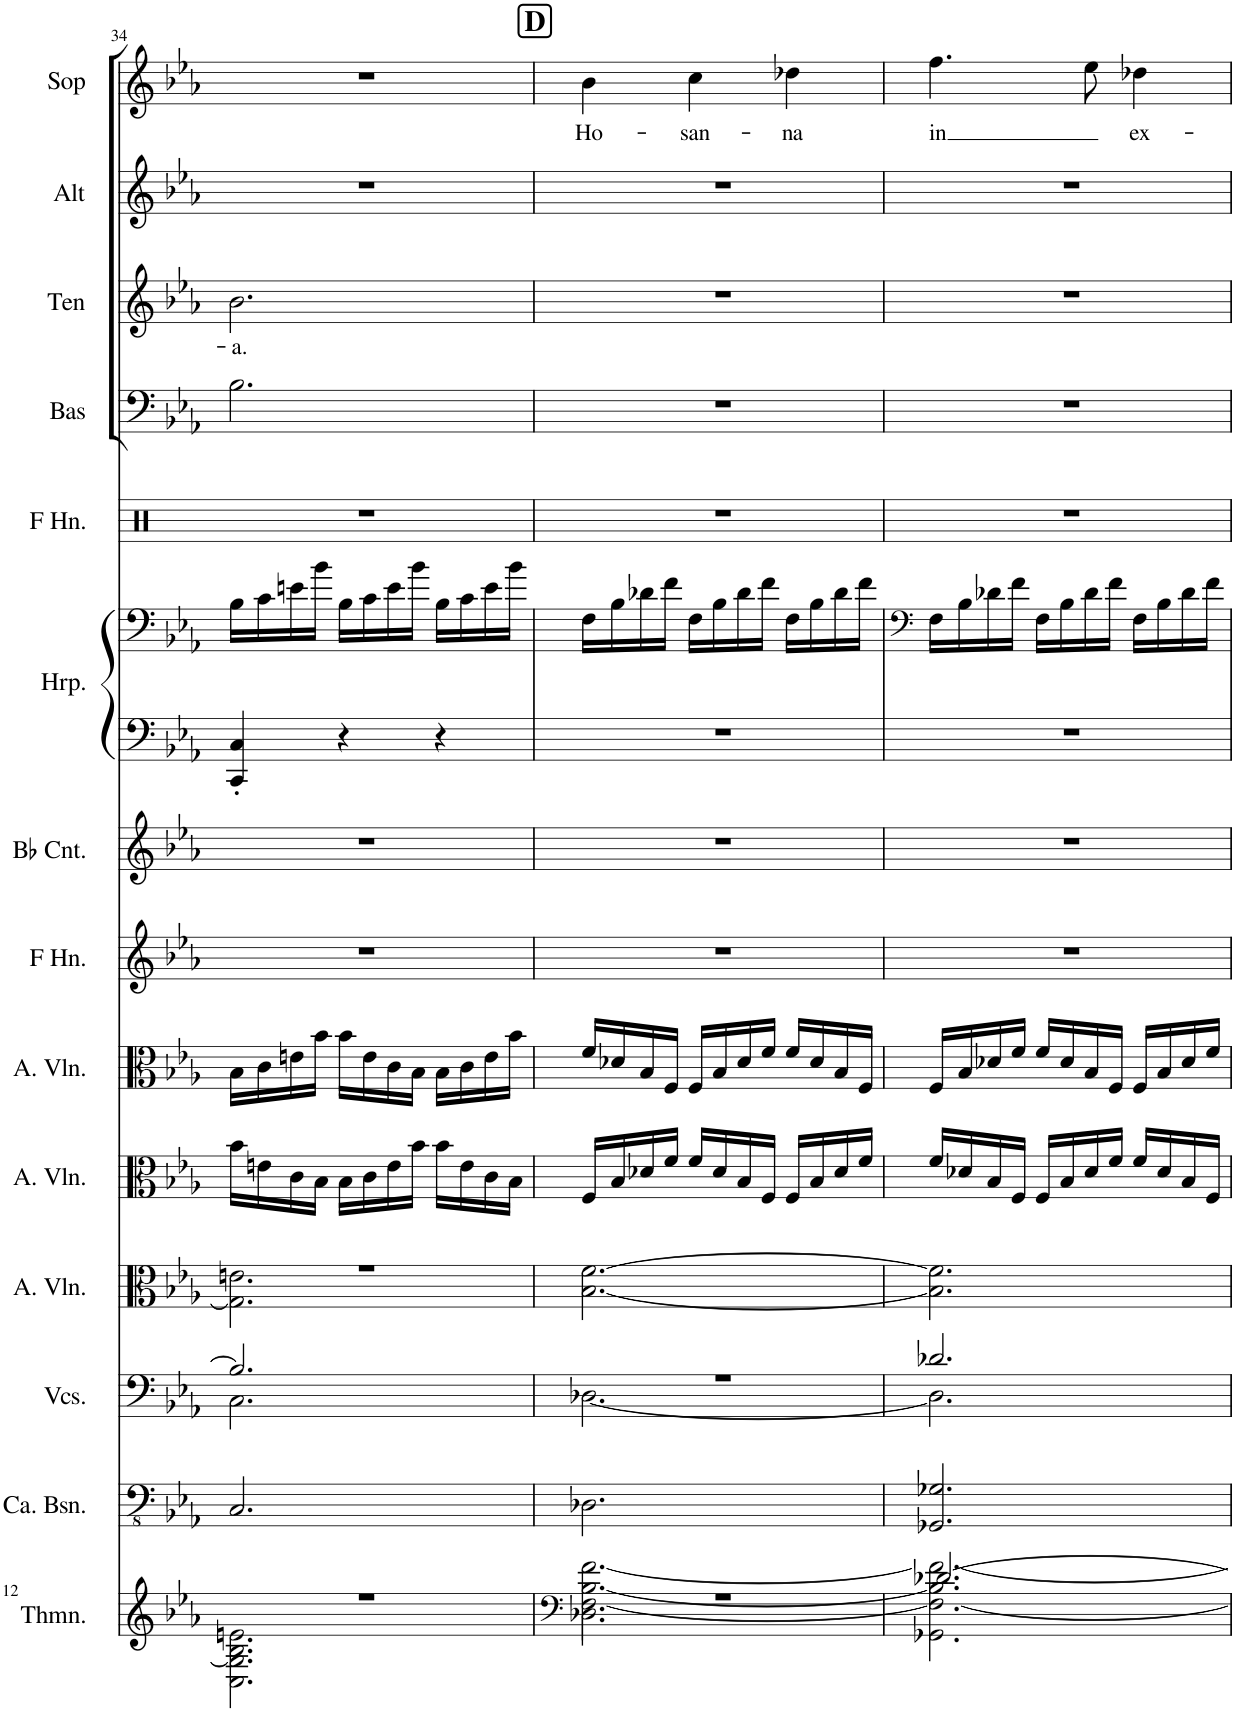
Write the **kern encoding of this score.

**kern	**kern	**kern	**kern	**kern	**kern	**kern	**kern	**kern	**kern	**kern	**kern	**kern	**text	**kern	**kern	**text
*part14	*part13	*part12	*part11	*part10	*part9	*part8	*part7	*part6	*part6	*part5	*part4	*part3	*part3	*part2	*part1	*part1
*staff15	*staff14	*staff13	*staff12	*staff11	*staff10	*staff9	*staff8	*staff7	*staff6	*staff5	*staff4	*staff3	*staff3	*staff2	*staff1	*staff1
*I"Theremin, Organ	*I"Contrabassen	*I"Cello II	*I"Cello I	*I"Altviolen	*I"Altviolen	*I"Hoorn in F	*I"Cornet in Bb	*I"Harp, Harp	*	*I"Hoorn in F,	*I"Bas	*I"Ten	*	*I"Alt	*I"Sop	*
*I'Thmn.	*I'Ca. Bsn.	*	*	*I'A. Vln.	*I'A. Vln.	*	*	*I'Hrp.	*	*	*I'Bas	*I'Ten	*	*I'Alt	*I'Sop	*
!!LO:PB:g=z
*clefG2	*clefFv4	*clefF4	*clefC3	*clefC3	*clefC3	*clefG2	*clefG2	*clefF4	*clefF4	*clefX	*clefF4	*clefG2	*	*clefG2	*clefG2	*
*	*	*	*	*	*	*Trd4c7	*Trd1c2	*	*	*Trd4c7	*	*Trd1c2	*	*Trd1c2	*	*
*k[b-e-a-]	*k[b-e-a-]	*k[b-e-a-]	*k[b-e-a-]	*k[b-e-a-]	*k[b-e-a-]	*k[b-e-a-]	*k[b-e-a-]	*k[b-e-a-]	*k[b-e-a-]	*k[b-e-a-]	*k[b-e-a-]	*k[b-e-a-]	*	*k[b-e-a-]	*k[b-e-a-]	*
*M3/4	*M3/4	*M3/4	*M3/4	*M3/4	*M3/4	*M3/4	*M3/4	*M3/4	*M3/4	*M3/4	*M3/4	*M3/4	*	*M3/4	*M3/4	*
=34	=34	=34	=34	=34	=34	=34	=34	=34	=34	=34	=34	=34	=34	=34	=34	=34
*^	*	*^	*^	*	*	*	*	*	*	*	*	*	*	*	*	*
!	!	!	!	!	!	!	!	!	!	!	!	!	!	!	!	!LO:LY:b	!	!	!
2.r	2.C\ 2.G\] 2.B-\ 2.en\	2.CC/	2.B-/]	2.C\	2.r	2.G\] 2.en\	16b-\LL	16B-\LL	2.r	2.r	4CC/' 4C/'	16B-\LL	2.r	2.B-\	2.b-\	-a.	2.r	2.r	.
.	.	.	.	.	.	.	16en\	16c\	.	.	.	16c\	.	.	.	.	.	.	.
.	.	.	.	.	.	.	16c\	16en\	.	.	.	16en\	.	.	.	.	.	.	.
.	.	.	.	.	.	.	16B-\JJ	16b-\JJ	.	.	.	16b-\JJ	.	.	.	.	.	.	.
.	.	.	.	.	.	.	16B-\LL	16b-\LL	.	.	4r	16B-\LL	.	.	.	.	.	.	.
.	.	.	.	.	.	.	16c\	16e\	.	.	.	16c\	.	.	.	.	.	.	.
.	.	.	.	.	.	.	16e\	16c\	.	.	.	16e\	.	.	.	.	.	.	.
.	.	.	.	.	.	.	16b-\JJ	16B-\JJ	.	.	.	16b-\JJ	.	.	.	.	.	.	.
.	.	.	.	.	.	.	16b-\LL	16B-\LL	.	.	4r	16B-\LL	.	.	.	.	.	.	.
.	.	.	.	.	.	.	16e\	16c\	.	.	.	16c\	.	.	.	.	.	.	.
.	.	.	.	.	.	.	16c\	16e\	.	.	.	16e\	.	.	.	.	.	.	.
.	.	.	.	.	.	.	16B-\JJ	16b-\JJ	.	.	.	16b-\JJ	.	.	.	.	.	.	.
*v	*v	*	*	*	*v	*v	*	*	*	*	*	*	*	*	*	*	*	*	*
!!LO:REH:place=s1:a:B:cj:fs=14:t=D
=35	=35	=35	=35	=35	=35	=35	=35	=35	=35	=35	=35	=35	=35	=35	=35	=35	=35
*clefF4	*	*	*	*	*	*	*	*	*	*	*	*	*	*	*	*	*
*^	*	*	*	*	*	*	*	*	*	*	*	*	*	*	*	*	*
*	*^	*	*	*	*	*	*	*	*	*	*	*	*	*	*	*	*	*
!	!	!	!	!	!	!	!	!	!	!	!	!	!	!	!	!	!	!	!LO:LY:b
2.r	[2.F\ [2.B-\ [2.f\	2.D-X\	2.DD-X\	2.r	[2.D-X\	[2.B-\ [2.f\	16F/LL	16f/LL	2.r	2.r	2.r	16F\LL	2.r	2.r	2.r	.	2.r	4b-\	Ho-
.	.	.	.	.	.	.	16B-/	16d-X/	.	.	.	16B-\	.	.	.	.	.	.	.
.	.	.	.	.	.	.	16d-X/	16B-/	.	.	.	16d-X\	.	.	.	.	.	.	.
.	.	.	.	.	.	.	16f/JJ	16F/JJ	.	.	.	16f\JJ	.	.	.	.	.	.	.
!	!	!	!	!	!	!	!	!	!	!	!	!	!	!	!	!	!	!	!LO:LY:b
.	.	.	.	.	.	.	16f/LL	16F/LL	.	.	.	16F\LL	.	.	.	.	.	4cc\	-san-
.	.	.	.	.	.	.	16d-/	16B-/	.	.	.	16B-\	.	.	.	.	.	.	.
.	.	.	.	.	.	.	16B-/	16d-/	.	.	.	16d-\	.	.	.	.	.	.	.
.	.	.	.	.	.	.	16F/JJ	16f/JJ	.	.	.	16f\JJ	.	.	.	.	.	.	.
!	!	!	!	!	!	!	!	!	!	!	!	!	!	!	!	!	!	!	!LO:LY:b
.	.	.	.	.	.	.	16F/LL	16f/LL	.	.	.	16F\LL	.	.	.	.	.	4dd-X\	-na
.	.	.	.	.	.	.	16B-/	16d-/	.	.	.	16B-\	.	.	.	.	.	.	.
.	.	.	.	.	.	.	16d-/	16B-/	.	.	.	16d-\	.	.	.	.	.	.	.
.	.	.	.	.	.	.	16f/JJ	16F/JJ	.	.	.	16f\JJ	.	.	.	.	.	.	.
=36	=36	=36	=36	=36	=36	=36	=36	=36	=36	=36	=36	=36	=36	=36	=36	=36	=36	=36	=36
*	*	*	*	*	*	*	*	*	*	*	*	*clefF4	*	*	*	*	*	*	*
!	!	!	!	!	!	!	!	!	!	!	!	!	!	!	!	!	!	!	!LO:LY:b
[2.d-X/	2.F\_ 2.B-\] 2.f\_	2.GG-X\	2.GGG-X/ 2.GG-X/	2.d-X/	2.D-\]	2.B-\] 2.f\]	16f/LL	16F/LL	2.r	2.r	2.r	16F\LL	2.r	2.r	2.r	.	2.r	4.ff\	in
.	.	.	.	.	.	.	16d-X/	16B-/	.	.	.	16B-\	.	.	.	.	.	.	.
.	.	.	.	.	.	.	16B-/	16d-X/	.	.	.	16d-X\	.	.	.	.	.	.	.
.	.	.	.	.	.	.	16F/JJ	16f/JJ	.	.	.	16f\JJ	.	.	.	.	.	.	.
.	.	.	.	.	.	.	16F/LL	16f/LL	.	.	.	16F\LL	.	.	.	.	.	.	.
.	.	.	.	.	.	.	16B-/	16d-/	.	.	.	16B-\	.	.	.	.	.	.	.
.	.	.	.	.	.	.	16d-/	16B-/	.	.	.	16d-\	.	.	.	.	.	8ee-\	.
.	.	.	.	.	.	.	16f/JJ	16F/JJ	.	.	.	16f\JJ	.	.	.	.	.	.	.
!	!	!	!	!	!	!	!	!	!	!	!	!	!	!	!	!	!	!	!LO:LY:b
.	.	.	.	.	.	.	16f/LL	16F/LL	.	.	.	16F\LL	.	.	.	.	.	4dd-X\	ex-
.	.	.	.	.	.	.	16d-/	16B-/	.	.	.	16B-\	.	.	.	.	.	.	.
.	.	.	.	.	.	.	16B-/	16d-/	.	.	.	16d-\	.	.	.	.	.	.	.
.	.	.	.	.	.	.	16F/JJ	16f/JJ	.	.	.	16f\JJ	.	.	.	.	.	.	.
*v	*v	*v	*	*v	*v	*	*	*	*	*	*	*	*	*	*	*	*	*	*
=	=	=	=	=	=	=	=	=	=	=	=	=	=	=	=	=
*-	*-	*-	*-	*-	*-	*-	*-	*-	*-	*-	*-	*-	*-	*-	*-	*-
